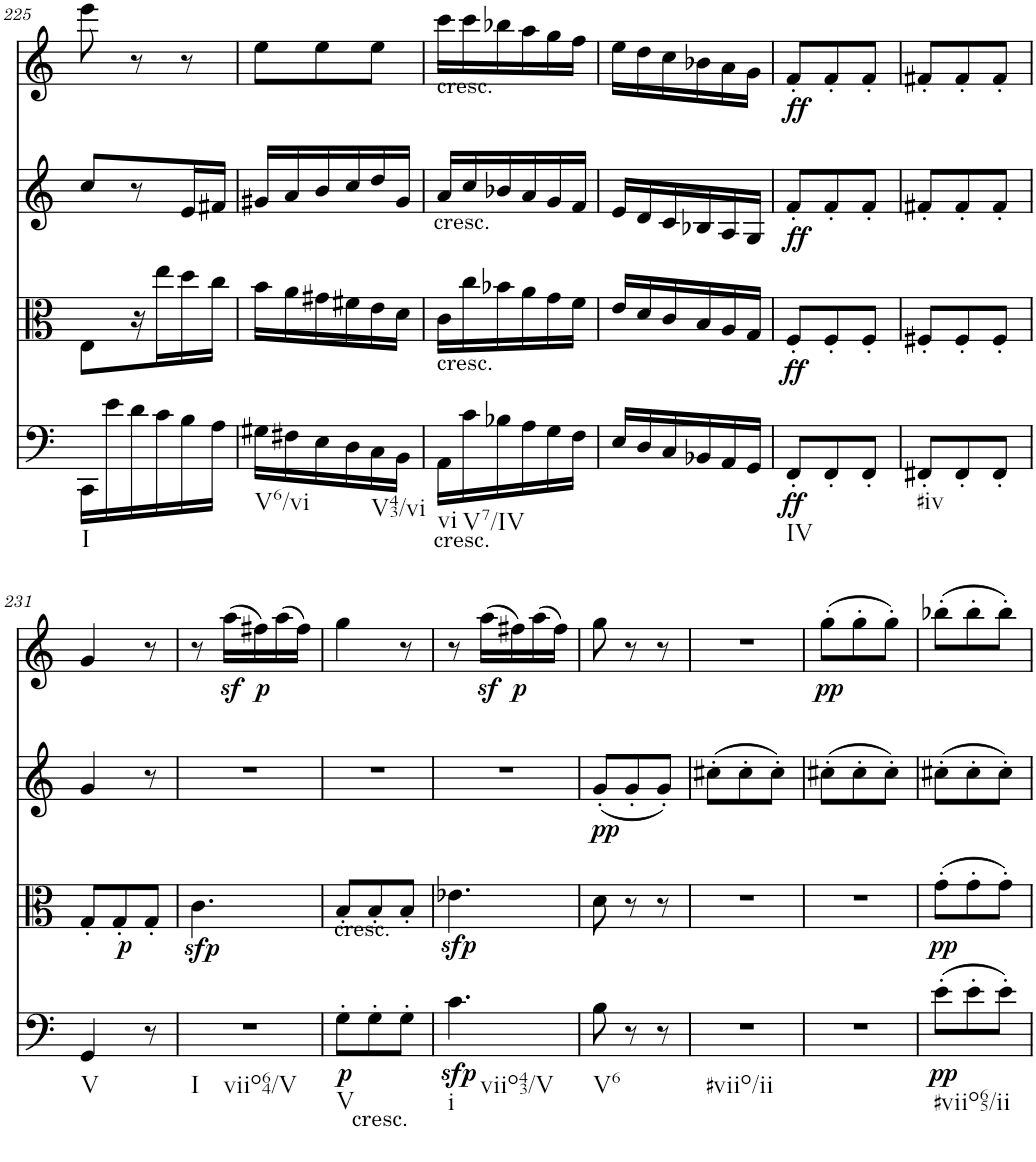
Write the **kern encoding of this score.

**kern	**dynam	**kern	**dynam	**kern	**dynam	**kern	**dynam
*part4	*part4	*part3	*part3	*part2	*part2	*part1	*part1
*staff4	*staff4	*staff3	*staff3	*staff2	*staff2	*staff1	*staff1
*I"Violoncello	*	*I"Viola	*	*I"Violin II	*	*I"Violin I	*
!!LO:PB:g=z
*clefF4	*	*clefC3	*	*clefG2	*	*clefG2	*
*k[]	*	*k[]	*	*k[]	*	*k[]	*
*M3/8	*	*M3/8	*	*M3/8	*	*M3/8	*
=225	=225	=225	=225	=225	=225	=225	=225
!LO:TX:b:t=I	!	!	!	!	!	!	!
16CC\LL	.	8E\L	.	8cc/L	.	8eee\	.
16e\	.	.	.	.	.	.	.
16d\	.	16r	.	8r	.	8r	.
16c\	.	16ee\	.	.	.	.	.
16B\	.	16dd\	.	16e/L	.	8r	.
16A\JJ	.	16cc\JJ	.	16f#X/JJ	.	.	.
=226	=226	=226	=226	=226	=226	=226	=226
!LO:TX:b:t=V6/vi	!	!	!	!	!	!	!
16G#X\LL	.	16b\LL	.	16g#X/LL	.	8ee\L	.
16F#X\	.	16a\	.	16a/	.	.	.
16E\	.	16g#X\	.	16b/	.	8ee\	.
16D\	.	16f#X\	.	16cc/	.	.	.
!LO:TX:b:t=V43/vi	!	!	!	!	!	!	!
16C\	.	16e\	.	16dd/	.	8ee\J	.
16BB\JJ	.	16d\JJ	.	16g#/JJ	.	.	.
=227	=227	=227	=227	=227	=227	=227	=227
!	!	!	!	!	!	!LO:TX:a:t=cresc.	!
!	!	!	!	!LO:TX:b:t=cresc.	!	!	!
!	!	!LO:TX:b:t=cresc.	!	!	!	!	!
!LO:TX:b:t=cresc.	!	!	!	!	!	!	!
!LO:TX:b:t=vi	!	!	!	!	!	!	!
16AA\LL	.	16c\LL	.	16a/LL	.	16ccc\LL	.
!LO:TX:b:t=V7/IV	!	!	!	!	!	!	!
16c\	.	16cc\	.	16cc/	.	16ccc\	.
16B-X\	.	16b-X\	.	16b-X/	.	16bb-X\	.
16A\	.	16a\	.	16a/	.	16aa\	.
16G\	.	16g\	.	16g/	.	16gg\	.
16F\JJ	.	16f\JJ	.	16f/JJ	.	16ff\JJ	.
=228	=228	=228	=228	=228	=228	=228	=228
16E/LL	.	16e/LL	.	16e/LL	.	16ee\LL	.
16D/	.	16d/	.	16d/	.	16dd\	.
16C/	.	16c/	.	16c/	.	16cc\	.
16BB-X/	.	16B/	.	16B-X/	.	16b-X\	.
16AA/	.	16A/	.	16A/	.	16a\	.
16GG/JJ	.	16G/JJ	.	16G/JJ	.	16g\JJ	.
=229	=229	=229	=229	=229	=229	=229	=229
!LO:TX:b:t=IV	!	!	!	!	!	!	!
!	!LO:DY:b	!	!LO:DY:b	!	!LO:DY:b	!	!LO:DY:b
8FF'/L	ff	8F'/L	ff	8f'/L	ff	8f'/L	ff
8FF'/	.	8F'/	.	8f'/	.	8f'/	.
8FF'/J	.	8F'/J	.	8f'/J	.	8f'/J	.
=230	=230	=230	=230	=230	=230	=230	=230
!LO:TX:b:t=#iv	!	!	!	!	!	!	!
8FF#X'/L	.	8F#X'/L	.	8f#X'/L	.	8f#X'/L	.
8FF#'/	.	8F#'/	.	8f#'/	.	8f#'/	.
8FF#'/J	.	8F#'/J	.	8f#'/J	.	8f#'/J	.
!!LO:LB:g=z
=231	=231	=231	=231	=231	=231	=231	=231
!LO:TX:b:t=V	!	!	!	!	!	!	!
4GG/	.	8G'/L	.	4g/	.	4g/	.
!	!	!	!LO:DY:b	!	!	!	!
.	.	8G'/	p	.	.	.	.
8r	.	8G'/J	.	8r	.	8r	.
=232	=232	=232	=232	=232	=232	=232	=232
!LO:TX:b:t=I	!	!	!	!	!	!	!
!LO:TX:b:t=viio64/V	!	!	!	!	!	!	!
!	!	!	!LO:DY:b	!	!	!	!
4.r	.	4.c\	sfp	4.r	.	8r	.
.	.	.	.	.	.	(16aaz<\LL	.
!	!	!	!	!	!	!	!LO:DY:b
.	.	.	.	.	.	16ff#X\)	p
.	.	.	.	.	.	(16aa\	.
.	.	.	.	.	.	16ff#\JJ)	.
=233	=233	=233	=233	=233	=233	=233	=233
!	!	!LO:TX:a:t=cresc.	!	!	!	!	!
!LO:TX:b:t=V	!	!	!	!	!	!	!
!	!LO:DY:b	!	!	!	!	!	!
8G'\L	p	8B'/L	.	4.r	.	4gg\	.
!LO:TX:b:t=cresc.	!	!	!	!	!	!	!
8G'\	.	8B'/	.	.	.	.	.
8G'\J	.	8B'/J	.	.	.	8r	.
=234	=234	=234	=234	=234	=234	=234	=234
!LO:TX:b:t=i	!	!	!	!	!	!	!
!LO:TX:b:t=viio43/V	!	!	!	!	!	!	!
!	!LO:DY:b	!	!LO:DY:b	!	!	!	!
4.c\	sfp	4.e-X\	sfp	4.r	.	8r	.
.	.	.	.	.	.	(16aaz<\LL	.
!	!	!	!	!	!	!	!LO:DY:b
.	.	.	.	.	.	16ff#X\)	p
.	.	.	.	.	.	(16aa\	.
.	.	.	.	.	.	16ff#\JJ)	.
=235	=235	=235	=235	=235	=235	=235	=235
!LO:TX:b:t=V6	!	!	!	!	!	!	!
!	!	!	!	!	!LO:DY:b	!	!
8B\	.	8d\	.	(8g'/L	pp	8gg\	.
8r	.	8r	.	8g'/	.	8r	.
8r	.	8r	.	8g'/J)	.	8r	.
=236	=236	=236	=236	=236	=236	=236	=236
!LO:TX:b:t=#viio/ii	!	!	!	!	!	!	!
4.r	.	4.r	.	(8cc#X'\L	.	4.r	.
.	.	.	.	8cc#'\	.	.	.
.	.	.	.	8cc#'\J)	.	.	.
=237	=237	=237	=237	=237	=237	=237	=237
!	!	!	!	!	!	!	!LO:DY:b
4.r	.	4.r	.	(8cc#X'\L	.	(8gg'\L	pp
.	.	.	.	8cc#'\	.	8gg'\	.
.	.	.	.	8cc#'\J)	.	8gg'\J)	.
=238	=238	=238	=238	=238	=238	=238	=238
!LO:TX:b:t=#viio65/ii	!	!	!	!	!	!	!
!	!LO:DY:b	!	!LO:DY:b	!	!	!	!
(8e'\L	pp	(8g'\L	pp	(8cc#X'\L	.	(8bb-X'\L	.
8e'\	.	8g'\	.	8cc#'\	.	8bb-'\	.
8e'\J)	.	8g'\J)	.	8cc#'\J)	.	8bb-'\J)	.
=	=	=	=	=	=	=	=
*-	*-	*-	*-	*-	*-	*-	*-
